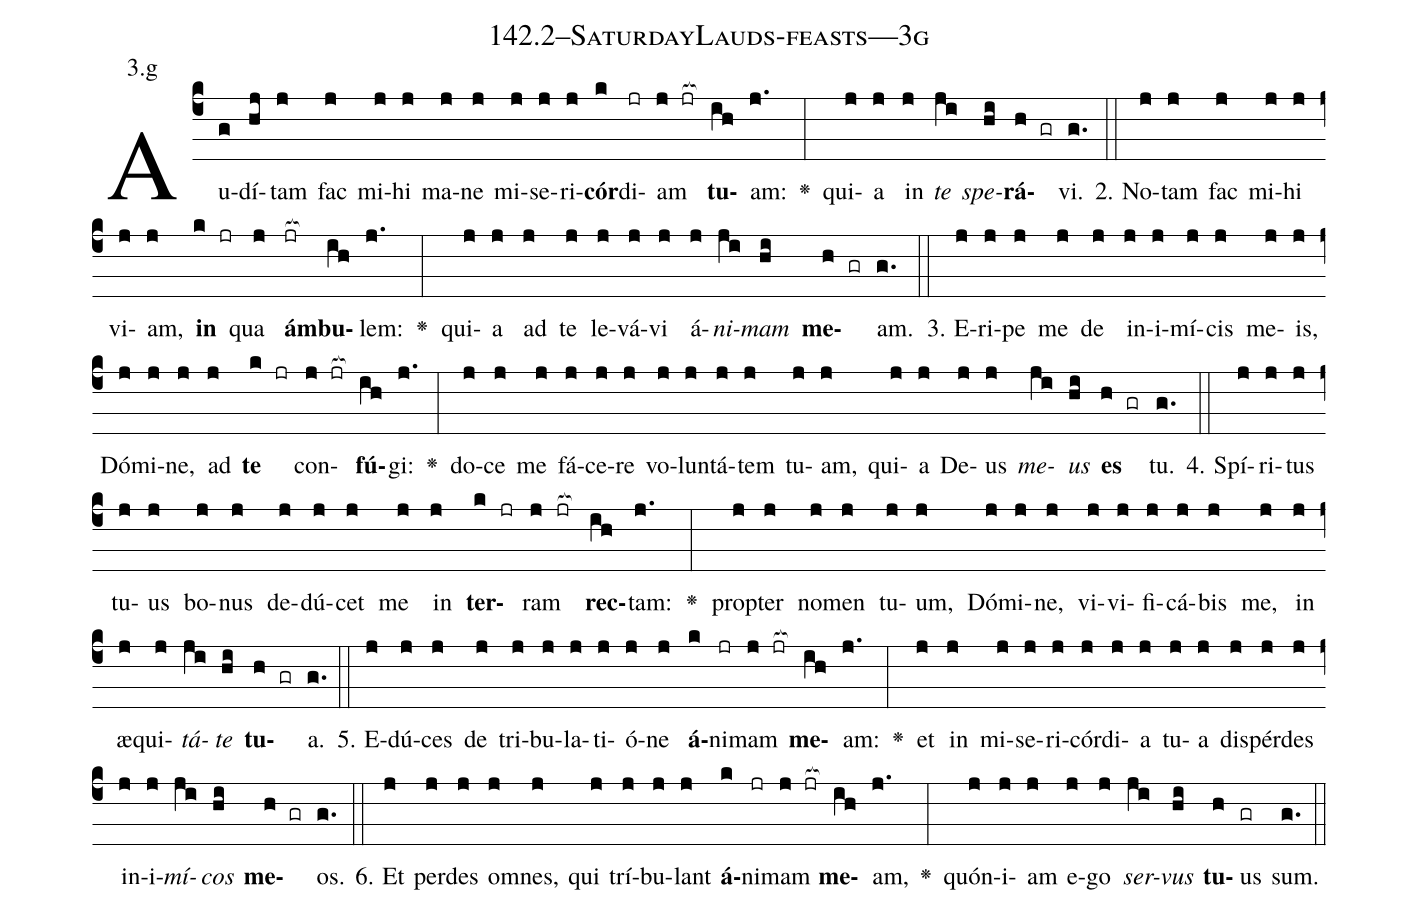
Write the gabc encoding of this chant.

name: 142.2--SaturdayLauds-feasts---3g;
annotation: 3.g;
%%
(c4)Au(g)dí(hj)tam(j) fac(j) mi(j)hi(j) ma(j)ne(j) mi(j)se(j)ri(j)<b>cór</b>(k)di(jr)am(j jr[ocb:1{]) <b>tu</b>(ih[ocb:0}])am:(j.) <v>\greheightstar</v>(:) qui(j)a(j) in(j) <i>te</i>(ji) <i>spe</i>(hi)<b>rá</b>(h gr)vi.(g.) (::)
2. No(j)tam(j) fac(j) mi(j)hi(j) vi(j)am,(j) <b>in</b>(k jr) qua(j) <b>ám</b>(jr[ocb:1{])<b>bu</b>(ih[ocb:0}])lem:(j.) <v>\greheightstar</v>(:) qui(j)a(j) ad(j) te(j) le(j)vá(j)vi(j) á(j)<i>ni</i>(ji)<i>mam</i>(hi) <b>me</b>(h gr)am.(g.) (::)
3. E(j)ri(j)pe(j) me(j) de(j) in(j)i(j)mí(j)cis(j) me(j)is,(j) Dó(j)mi(j)ne,(j) ad(j) <b>te</b>(k jr) con(j jr[ocb:1{])<b>fú</b>(ih[ocb:0}])gi:(j.) <v>\greheightstar</v>(:) do(j)ce(j) me(j) fá(j)ce(j)re(j) vo(j)lun(j)tá(j)tem(j) tu(j)am,(j) qui(j)a(j) De(j)us(j) <i>me</i>(ji)<i>us</i>(hi) <b>es</b>(h gr) tu.(g.) (::)
4. Spí(j)ri(j)tus(j) tu(j)us(j) bo(j)nus(j) de(j)dú(j)cet(j) me(j) in(j) <b>ter</b>(k jr)ram(j jr[ocb:1{]) <b>rec</b>(ih[ocb:0}])tam:(j.) <v>\greheightstar</v>(:) prop(j)ter(j) no(j)men(j) tu(j)um,(j) Dó(j)mi(j)ne,(j) vi(j)vi(j)fi(j)cá(j)bis(j) me,(j) in(j) æ(j)qui(j)<i>tá</i>(ji)<i>te</i>(hi) <b>tu</b>(h gr)a.(g.) (::)
5. E(j)dú(j)ces(j) de(j) tri(j)bu(j)la(j)ti(j)ó(j)ne(j) <b>á</b>(k)ni(jr)mam(j jr[ocb:1{]) <b>me</b>(ih[ocb:0}])am:(j.) <v>\greheightstar</v>(:) et(j) in(j) mi(j)se(j)ri(j)cór(j)di(j)a(j) tu(j)a(j) dis(j)pér(j)des(j) in(j)i(j)<i>mí</i>(ji)<i>cos</i>(hi) <b>me</b>(h gr)os.(g.) (::)
6. Et(j) per(j)des(j) om(j)nes,(j) qui(j) trí(j)bu(j)lant(j) <b>á</b>(k)ni(jr)mam(j jr[ocb:1{]) <b>me</b>(ih[ocb:0}])am,(j.) <v>\greheightstar</v>(:) quón(j)i(j)am(j) e(j)go(j) <i>ser</i>(ji)<i>vus</i>(hi) <b>tu</b>(h)us(gr) sum.(g.) (::)
